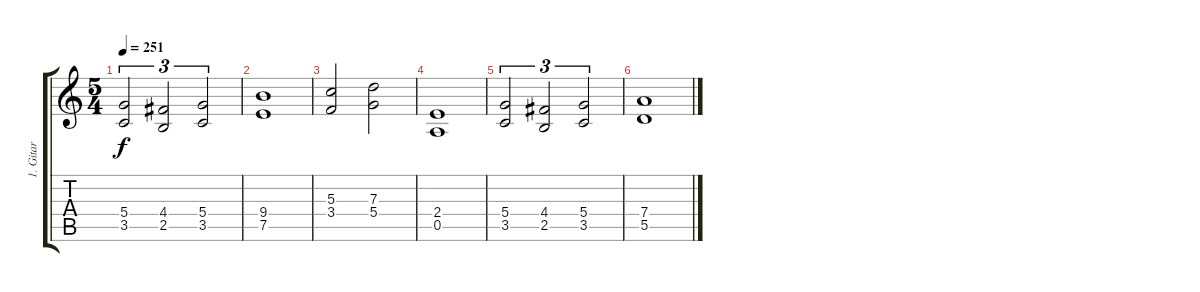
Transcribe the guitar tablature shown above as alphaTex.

\track ("1. Gitar" "1. Gitar") {instrument overdrivenguitar}
\staff {score tabs}
\tuning (E4 B3 G3 D3 A2 E2) {hide}
\ts (5 4)
\tempo 251
\clef g2
\ks c
(5.4 3.5).2{tu (3 2) dy f} (4.4 2.5).2{tu (3 2)} (5.4 3.5).2{tu (3 2)} |
(9.4 7.5).1 |
(5.3 3.4).2 (7.3 5.4).2 |
(2.4 0.5).1 |
(5.4 3.5).2{tu (3 2)} (4.4 2.5).2{tu (3 2)} (5.4 3.5).2{tu (3 2)} |
(7.4 5.5).1
